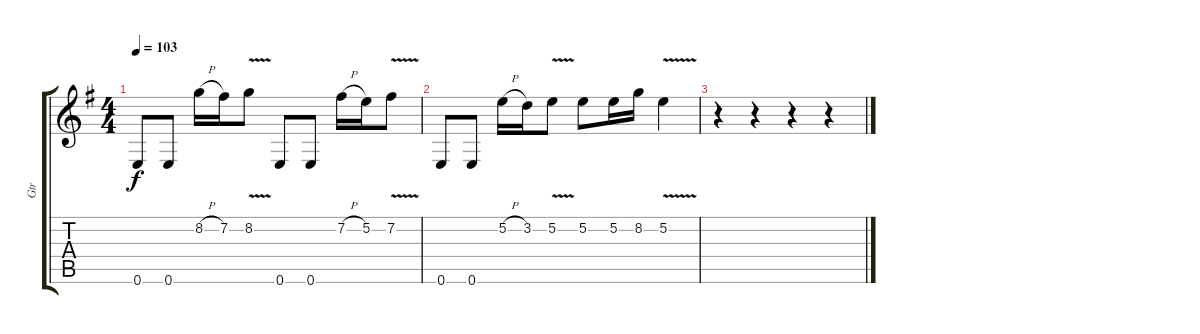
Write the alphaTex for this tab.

\track ("Gtr" "Gtr") {instrument overdrivenguitar}
\staff {score tabs}
\tuning (E4 B3 G3 D3 A2 E2) {hide}
\ts (4 4)
\tempo 103
\clef g2
\ks eminor
0.6.8{dy f} 0.6.8 8.2{h}.16 7.2.16 8.2{v}.8 0.6.8 0.6.8 7.2{h}.16 5.2.16 7.2{v}.8 |
0.6.8 0.6.8 5.2{h}.16 3.2.16 5.2{v}.8 5.2.8 5.2.16 8.2.16 5.2{v}.4 |
r.4 r.4 r.4 r.4
